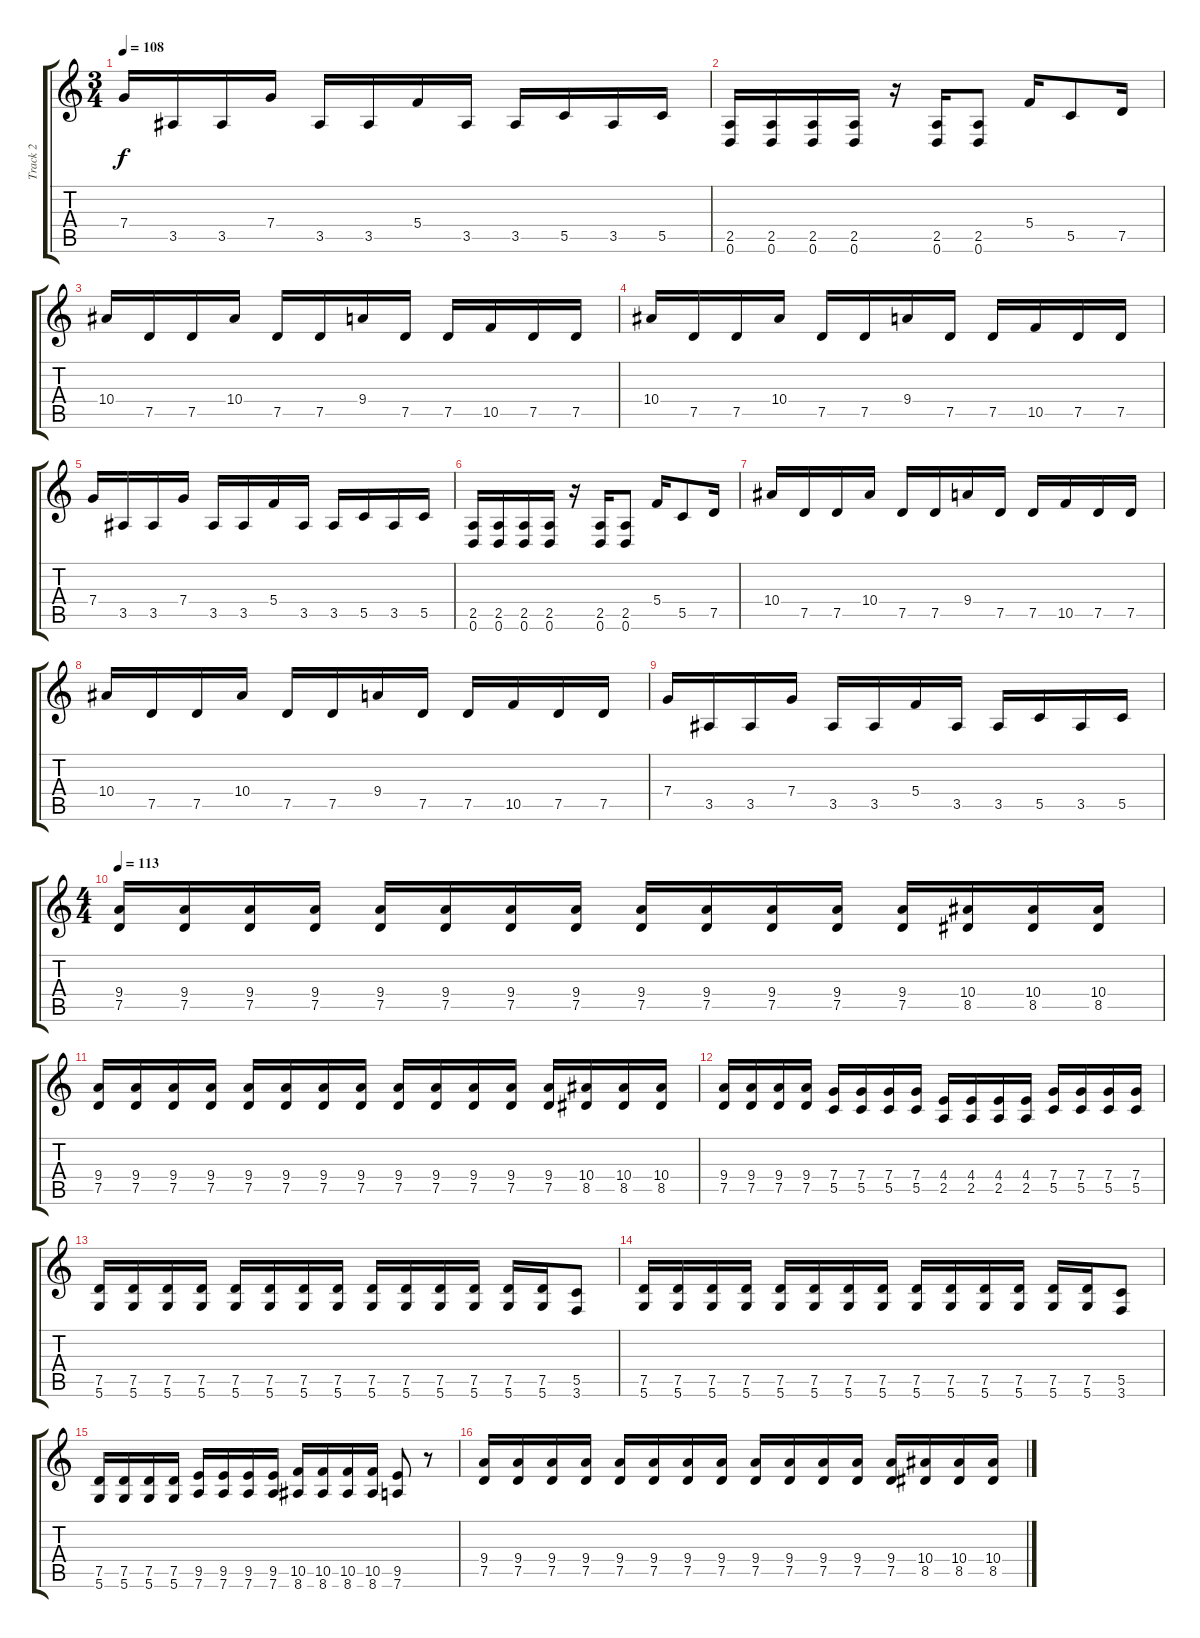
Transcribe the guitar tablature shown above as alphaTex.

\track ("Track 2" "Track 2") {instrument distortionguitar}
\staff {score tabs}
\tuning (D4 A3 F3 C3 G2 D2) {hide}
\ts (3 4)
\tempo 108
\clef g2
\ks c
7.4.16{dy f} 3.5.16 3.5.16 7.4.16 3.5.16 3.5.16 5.4.16 3.5.16 3.5.16 5.5.16 3.5.16 5.5.16 |
(2.5 0.6).16 (2.5 0.6).16 (2.5 0.6).16 (2.5 0.6).16 r.16 (2.5 0.6).16 (2.5 0.6).8 5.4.16 5.5.8 7.5.16 |
10.4.16 7.5.16 7.5.16 10.4.16 7.5.16 7.5.16 9.4.16 7.5.16 7.5.16 10.5.16 7.5.16 7.5.16 |
10.4.16 7.5.16 7.5.16 10.4.16 7.5.16 7.5.16 9.4.16 7.5.16 7.5.16 10.5.16 7.5.16 7.5.16 |
7.4.16 3.5.16 3.5.16 7.4.16 3.5.16 3.5.16 5.4.16 3.5.16 3.5.16 5.5.16 3.5.16 5.5.16 |
(2.5 0.6).16 (2.5 0.6).16 (2.5 0.6).16 (2.5 0.6).16 r.16 (2.5 0.6).16 (2.5 0.6).8 5.4.16 5.5.8 7.5.16 |
10.4.16 7.5.16 7.5.16 10.4.16 7.5.16 7.5.16 9.4.16 7.5.16 7.5.16 10.5.16 7.5.16 7.5.16 |
10.4.16 7.5.16 7.5.16 10.4.16 7.5.16 7.5.16 9.4.16 7.5.16 7.5.16 10.5.16 7.5.16 7.5.16 |
7.4.16 3.5.16 3.5.16 7.4.16 3.5.16 3.5.16 5.4.16 3.5.16 3.5.16 5.5.16 3.5.16 5.5.16 |
\ts (4 4)
\tempo 113
(9.4 7.5).16 (9.4 7.5).16 (9.4 7.5).16 (9.4 7.5).16 (9.4 7.5).16 (9.4 7.5).16 (9.4 7.5).16 (9.4 7.5).16 (9.4 7.5).16 (9.4 7.5).16 (9.4 7.5).16 (9.4 7.5).16 (9.4 7.5).16 (10.4 8.5).16 (10.4 8.5).16 (10.4 8.5).16 |
(9.4 7.5).16 (9.4 7.5).16 (9.4 7.5).16 (9.4 7.5).16 (9.4 7.5).16 (9.4 7.5).16 (9.4 7.5).16 (9.4 7.5).16 (9.4 7.5).16 (9.4 7.5).16 (9.4 7.5).16 (9.4 7.5).16 (9.4 7.5).16 (10.4 8.5).16 (10.4 8.5).16 (10.4 8.5).16 |
(9.4 7.5).16 (9.4 7.5).16 (9.4 7.5).16 (9.4 7.5).16 (7.4 5.5).16 (7.4 5.5).16 (7.4 5.5).16 (7.4 5.5).16 (4.4 2.5).16 (4.4 2.5).16 (4.4 2.5).16 (4.4 2.5).16 (7.4 5.5).16 (7.4 5.5).16 (7.4 5.5).16 (7.4 5.5).16 |
(7.5 5.6).16 (7.5 5.6).16 (7.5 5.6).16 (7.5 5.6).16 (7.5 5.6).16 (7.5 5.6).16 (7.5 5.6).16 (7.5 5.6).16 (7.5 5.6).16 (7.5 5.6).16 (7.5 5.6).16 (7.5 5.6).16 (7.5 5.6).16 (7.5 5.6).16 (5.5 3.6).8 |
(7.5 5.6).16 (7.5 5.6).16 (7.5 5.6).16 (7.5 5.6).16 (7.5 5.6).16 (7.5 5.6).16 (7.5 5.6).16 (7.5 5.6).16 (7.5 5.6).16 (7.5 5.6).16 (7.5 5.6).16 (7.5 5.6).16 (7.5 5.6).16 (7.5 5.6).16 (5.5 3.6).8 |
(7.5 5.6).16 (7.5 5.6).16 (7.5 5.6).16 (7.5 5.6).16 (9.5 7.6).16 (9.5 7.6).16 (9.5 7.6).16 (9.5 7.6).16 (10.5 8.6).16 (10.5 8.6).16 (10.5 8.6).16 (10.5 8.6).16 (9.5 7.6).8 r.8 |
(9.4 7.5).16 (9.4 7.5).16 (9.4 7.5).16 (9.4 7.5).16 (9.4 7.5).16 (9.4 7.5).16 (9.4 7.5).16 (9.4 7.5).16 (9.4 7.5).16 (9.4 7.5).16 (9.4 7.5).16 (9.4 7.5).16 (9.4 7.5).16 (10.4 8.5).16 (10.4 8.5).16 (10.4 8.5).16
